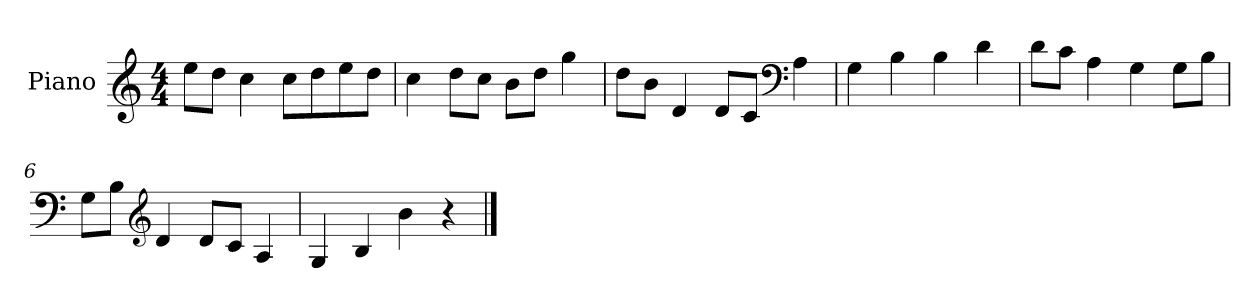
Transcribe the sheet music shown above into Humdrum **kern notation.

**kern
*part1
*staff1
*I"Piano
*I'P-no
*clefG2
*k[]
*M4/4
*MM90
=1
8ee\L
8dd\J
4cc\
8cc\L
8dd\
8ee\
8dd\J
=2
4cc\
8dd\L
8cc\J
8b\L
8dd\J
4gg\
=3
8dd\L
8b\J
4d/
8d/L
8c/J
*clefF4
4A\
=4
4G\
4B\
4B\
4d\
=5
8d\L
8c\J
4A\
4G\
8G\L
8B\J
!!LO:LB:g=z
=6
8G\L
8B\J
*clefG2
4d/
8d/L
8c/J
4A/
=7
4G/
4B/
4b\
4r
==
*-
